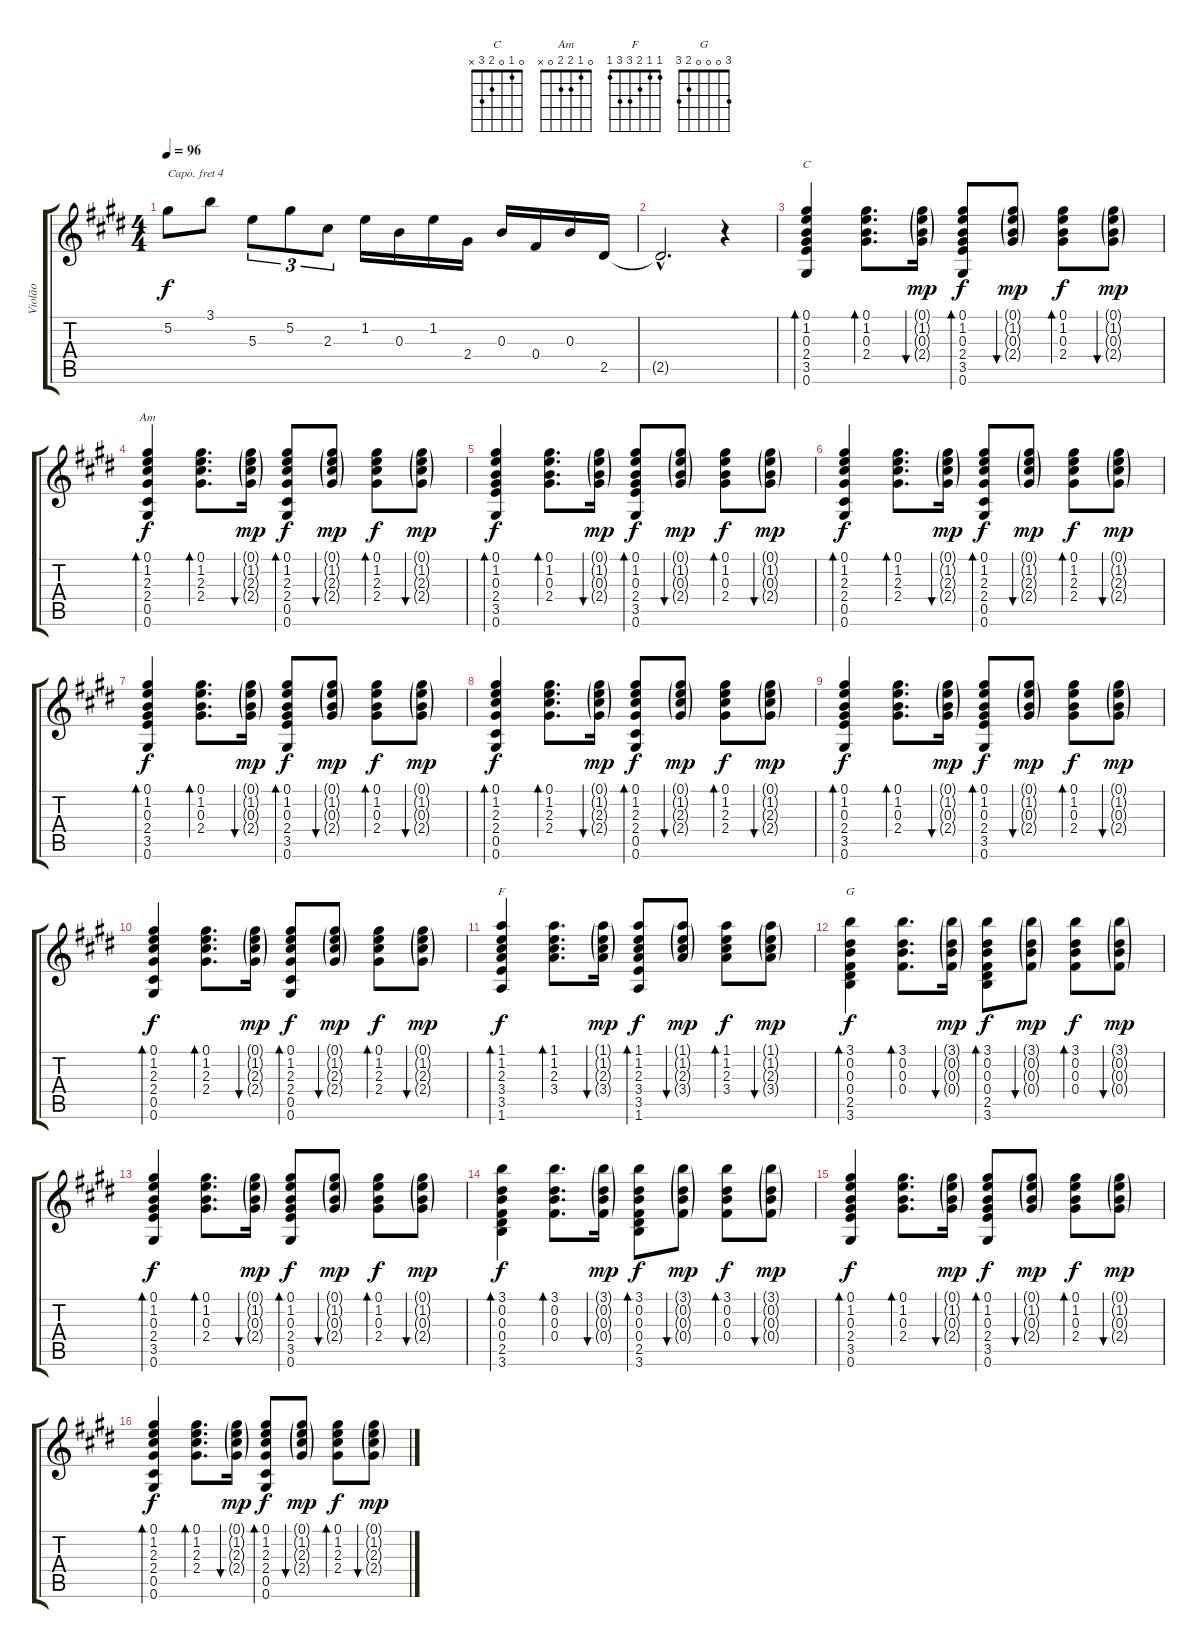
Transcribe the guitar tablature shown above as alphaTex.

\track ("Violão" "Violão") {instrument acousticguitarsteel}
\staff {score tabs}
\capo 4
\tuning (E4 B3 G3 D3 A2 E2) {hide}
\chord ("C" 0 1 0 2 3 x)
\chord ("Am" 0 1 2 2 0 x)
\chord ("F" 1 1 2 3 3 1)
\chord ("G" 3 0 0 0 2 3)
\ts (4 4)
\tempo 96
\clef g2
\ks e
5.2.8{dy f instrument acousticguitarsteel} 3.1.8 5.3.8{tu (3 2)} 5.2.8{tu (3 2)} 2.3.8{tu (3 2)} 1.2.16 0.3.16 1.2.16 2.4.16 0.3.16 0.4.16 0.3.16 2.5.16 |
2.5{hac t}.2{d} r.4 |
(0.1 1.2 0.3 2.4 3.5 0.6).4{bd 60 ch "C"} (0.1 1.2 0.3 2.4).8{d bd 60} (0.1{g} 1.2{g} 0.3{g} 2.4{g}).16{bu 60 dy mp} (0.1 1.2 0.3 2.4 3.5 0.6).8{bd 60 dy f} (0.1{g} 1.2{g} 0.3{g} 2.4{g}).8{bu 60 dy mp} (0.1 1.2 0.3 2.4).8{bd 60 dy f} (0.1{g} 1.2{g} 0.3{g} 2.4{g}).8{bu 60 dy mp} |
(0.1 1.2 2.3 2.4 0.5 0.6).4{bd 60 ch "Am" dy f} (0.1 1.2 2.3 2.4).8{d bd 60} (0.1{g} 1.2{g} 2.3{g} 2.4{g}).16{bu 60 dy mp} (0.1 1.2 2.3 2.4 0.5 0.6).8{bd 60 dy f} (0.1{g} 1.2{g} 2.3{g} 2.4{g}).8{bu 60 dy mp} (0.1 1.2 2.3 2.4).8{bd 60 dy f} (0.1{g} 1.2{g} 2.3{g} 2.4{g}).8{bu 60 dy mp} |
(0.1 1.2 0.3 2.4 3.5 0.6).4{bd 60 dy f} (0.1 1.2 0.3 2.4).8{d bd 60} (0.1{g} 1.2{g} 0.3{g} 2.4{g}).16{bu 60 dy mp} (0.1 1.2 0.3 2.4 3.5 0.6).8{bd 60 dy f} (0.1{g} 1.2{g} 0.3{g} 2.4{g}).8{bu 60 dy mp} (0.1 1.2 0.3 2.4).8{bd 60 dy f} (0.1{g} 1.2{g} 0.3{g} 2.4{g}).8{bu 60 dy mp} |
(0.1 1.2 2.3 2.4 0.5 0.6).4{bd 60 dy f} (0.1 1.2 2.3 2.4).8{d bd 60} (0.1{g} 1.2{g} 2.3{g} 2.4{g}).16{bu 60 dy mp} (0.1 1.2 2.3 2.4 0.5 0.6).8{bd 60 dy f} (0.1{g} 1.2{g} 2.3{g} 2.4{g}).8{bu 60 dy mp} (0.1 1.2 2.3 2.4).8{bd 60 dy f} (0.1{g} 1.2{g} 2.3{g} 2.4{g}).8{bu 60 dy mp} |
(0.1 1.2 0.3 2.4 3.5 0.6).4{bd 60 dy f} (0.1 1.2 0.3 2.4).8{d bd 60} (0.1{g} 1.2{g} 0.3{g} 2.4{g}).16{bu 60 dy mp} (0.1 1.2 0.3 2.4 3.5 0.6).8{bd 60 dy f} (0.1{g} 1.2{g} 0.3{g} 2.4{g}).8{bu 60 dy mp} (0.1 1.2 0.3 2.4).8{bd 60 dy f} (0.1{g} 1.2{g} 0.3{g} 2.4{g}).8{bu 60 dy mp} |
(0.1 1.2 2.3 2.4 0.5 0.6).4{bd 60 dy f} (0.1 1.2 2.3 2.4).8{d bd 60} (0.1{g} 1.2{g} 2.3{g} 2.4{g}).16{bu 60 dy mp} (0.1 1.2 2.3 2.4 0.5 0.6).8{bd 60 dy f} (0.1{g} 1.2{g} 2.3{g} 2.4{g}).8{bu 60 dy mp} (0.1 1.2 2.3 2.4).8{bd 60 dy f} (0.1{g} 1.2{g} 2.3{g} 2.4{g}).8{bu 60 dy mp} |
(0.1 1.2 0.3 2.4 3.5 0.6).4{bd 60 dy f} (0.1 1.2 0.3 2.4).8{d bd 60} (0.1{g} 1.2{g} 0.3{g} 2.4{g}).16{bu 60 dy mp} (0.1 1.2 0.3 2.4 3.5 0.6).8{bd 60 dy f} (0.1{g} 1.2{g} 0.3{g} 2.4{g}).8{bu 60 dy mp} (0.1 1.2 0.3 2.4).8{bd 60 dy f} (0.1{g} 1.2{g} 0.3{g} 2.4{g}).8{bu 60 dy mp} |
(0.1 1.2 2.3 2.4 0.5 0.6).4{bd 60 dy f} (0.1 1.2 2.3 2.4).8{d bd 60} (0.1{g} 1.2{g} 2.3{g} 2.4{g}).16{bu 60 dy mp} (0.1 1.2 2.3 2.4 0.5 0.6).8{bd 60 dy f} (0.1{g} 1.2{g} 2.3{g} 2.4{g}).8{bu 60 dy mp} (0.1 1.2 2.3 2.4).8{bd 60 dy f} (0.1{g} 1.2{g} 2.3{g} 2.4{g}).8{bu 60 dy mp} |
(1.1 1.2 2.3 3.4 3.5 1.6).4{bd 60 ch "F" dy f} (1.1 1.2 2.3 3.4).8{d bd 60} (1.1{g} 1.2{g} 2.3{g} 3.4{g}).16{bu 60 dy mp} (1.1 1.2 2.3 3.4 3.5 1.6).8{bd 60 dy f} (1.1{g} 1.2{g} 2.3{g} 3.4{g}).8{bu 60 dy mp} (1.1 1.2 2.3 3.4).8{bd 60 dy f} (1.1{g} 1.2{g} 2.3{g} 3.4{g}).8{bu 60 dy mp} |
(3.1 0.2 0.3 0.4 2.5 3.6).4{bd 60 ch "G" dy f} (3.1 0.2 0.3 0.4).8{d bd 60} (3.1{g} 0.2{g} 0.3{g} 0.4{g}).16{bu 60 dy mp} (3.1 0.2 0.3 0.4 2.5 3.6).8{bd 60 dy f} (3.1{g} 0.2{g} 0.3{g} 0.4{g}).8{bu 60 dy mp} (3.1 0.2 0.3 0.4).8{bd 60 dy f} (3.1{g} 0.2{g} 0.3{g} 0.4{g}).8{bu 60 dy mp} |
(0.1 1.2 0.3 2.4 3.5 0.6).4{bd 60 dy f} (0.1 1.2 0.3 2.4).8{d bd 60} (0.1{g} 1.2{g} 0.3{g} 2.4{g}).16{bu 60 dy mp} (0.1 1.2 0.3 2.4 3.5 0.6).8{bd 60 dy f} (0.1{g} 1.2{g} 0.3{g} 2.4{g}).8{bu 60 dy mp} (0.1 1.2 0.3 2.4).8{bd 60 dy f} (0.1{g} 1.2{g} 0.3{g} 2.4{g}).8{bu 60 dy mp} |
(3.1 0.2 0.3 0.4 2.5 3.6).4{bd 60 dy f} (3.1 0.2 0.3 0.4).8{d bd 60} (3.1{g} 0.2{g} 0.3{g} 0.4{g}).16{bu 60 dy mp} (3.1 0.2 0.3 0.4 2.5 3.6).8{bd 60 dy f} (3.1{g} 0.2{g} 0.3{g} 0.4{g}).8{bu 60 dy mp} (3.1 0.2 0.3 0.4).8{bd 60 dy f} (3.1{g} 0.2{g} 0.3{g} 0.4{g}).8{bu 60 dy mp} |
(0.1 1.2 0.3 2.4 3.5 0.6).4{bd 60 dy f} (0.1 1.2 0.3 2.4).8{d bd 60} (0.1{g} 1.2{g} 0.3{g} 2.4{g}).16{bu 60 dy mp} (0.1 1.2 0.3 2.4 3.5 0.6).8{bd 60 dy f} (0.1{g} 1.2{g} 0.3{g} 2.4{g}).8{bu 60 dy mp} (0.1 1.2 0.3 2.4).8{bd 60 dy f} (0.1{g} 1.2{g} 0.3{g} 2.4{g}).8{bu 60 dy mp} |
(0.1 1.2 2.3 2.4 0.5 0.6).4{bd 60 dy f} (0.1 1.2 2.3 2.4).8{d bd 60} (0.1{g} 1.2{g} 2.3{g} 2.4{g}).16{bu 60 dy mp} (0.1 1.2 2.3 2.4 0.5 0.6).8{bd 60 dy f} (0.1{g} 1.2{g} 2.3{g} 2.4{g}).8{bu 60 dy mp} (0.1 1.2 2.3 2.4).8{bd 60 dy f} (0.1{g} 1.2{g} 2.3{g} 2.4{g}).8{bu 60 dy mp}
